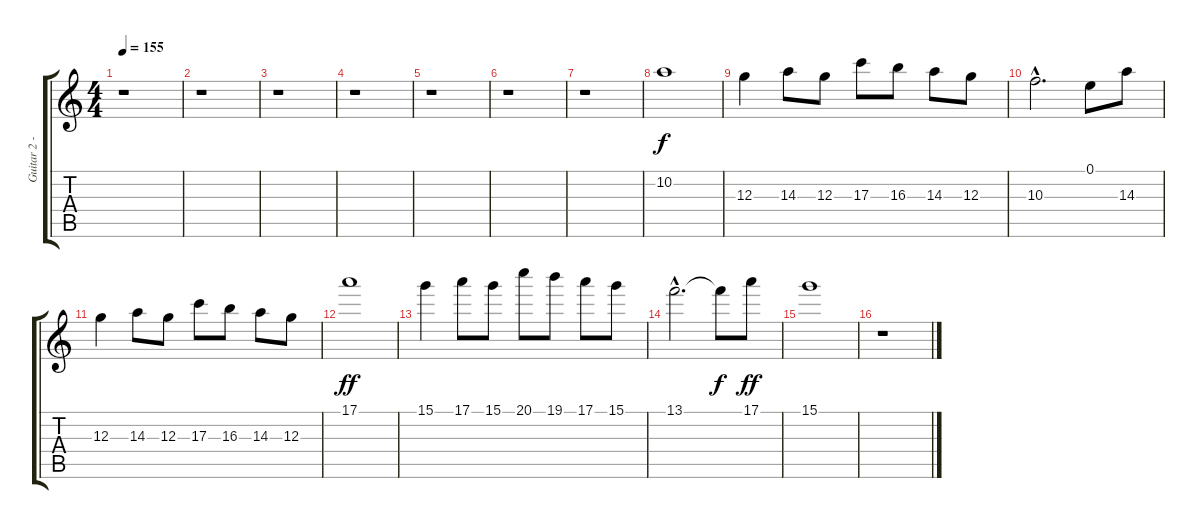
\track ("Guitar 2 - Greg Hetson" "Guitar 2 -") {instrument distortionguitar}
\staff {score tabs}
\tuning (E4 B3 G3 D3 A2 E2) {hide}
\ts (4 4)
\tempo 155
\clef g2
\ks c
r.1{dy ff} |
r.1 |
r.1 |
r.1 |
r.1 |
r.1 |
r.1 |
10.2.1{dy f} |
12.3.4 14.3.8 12.3.8 17.3.8 16.3.8 14.3.8 12.3.8 |
10.3{hac}.2{d} 0.1.8 14.3.8 |
12.3.4 14.3.8 12.3.8 17.3.8 16.3.8 14.3.8 12.3.8 |
17.1.1{dy ff} |
15.1.4 17.1.8 15.1.8 20.1.8 19.1.8 17.1.8 15.1.8 |
13.1{hac}.2{d} 13.1{t}.8{dy f} 17.1.8{dy ff} |
15.1.1 |
r.1
